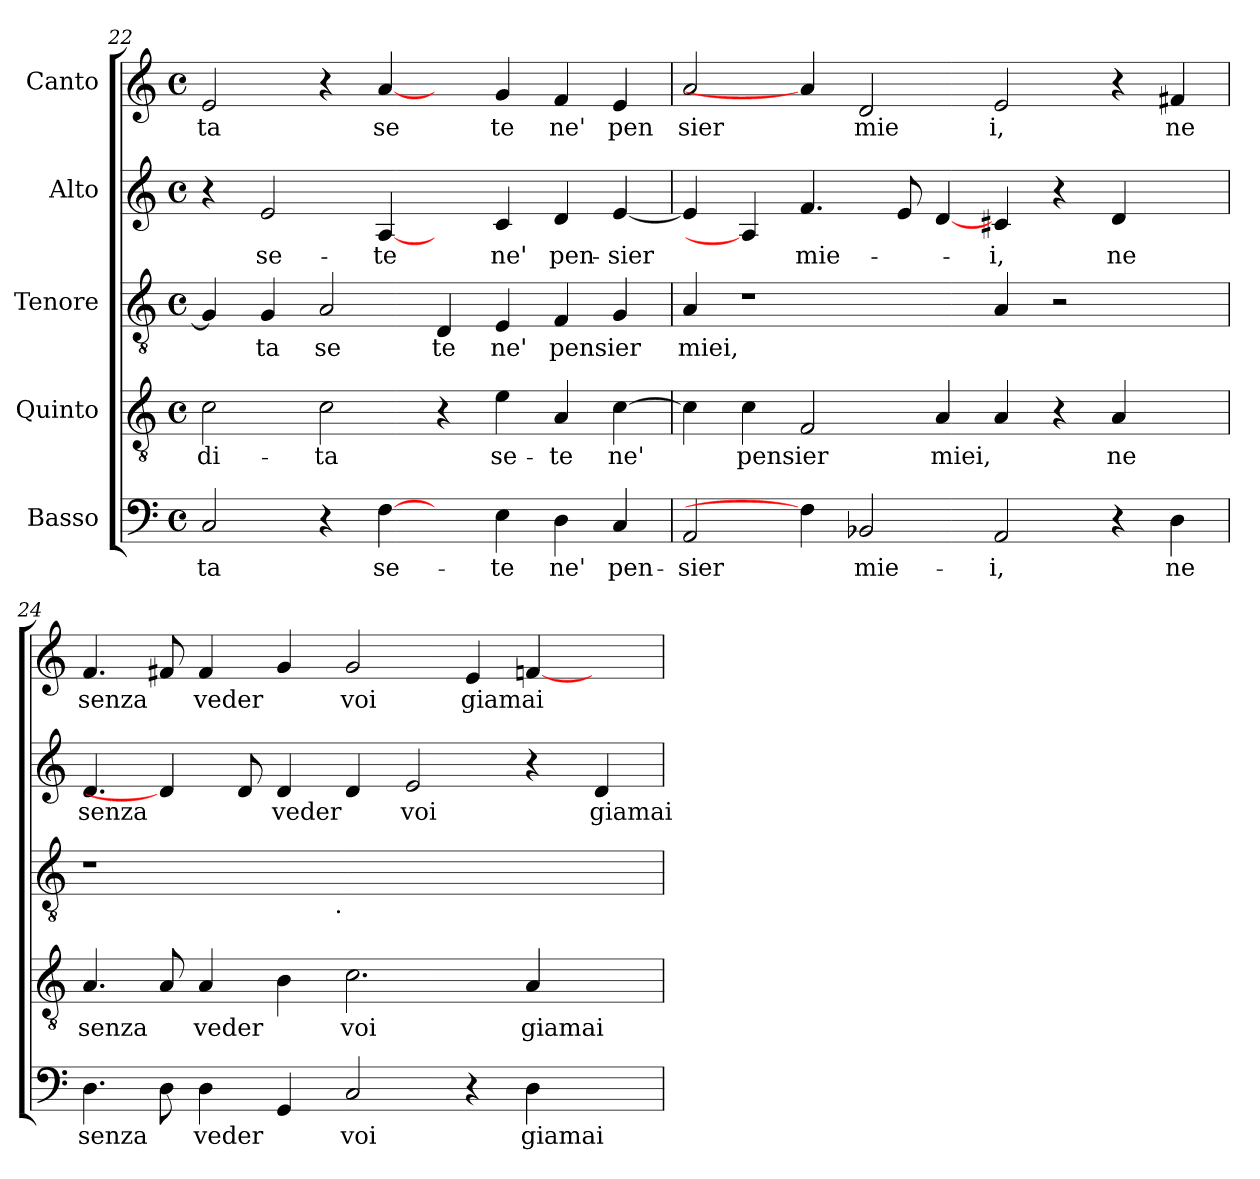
**kern	**text	**kern	**text	**kern	**text	**kern	**text	**kern	**text
*part5	*part5	*part4	*part4	*part3	*part3	*part2	*part2	*part1	*part1
*staff5	*staff5	*staff4	*staff4	*staff3	*staff3	*staff2	*staff2	*staff1	*staff1
*I"Basso	*	*I"Quinto	*	*I"Tenore	*	*I"Alto	*	*I"Canto	*
*clefF4	*	*clefGv2	*	*clefGv2	*	*clefG2	*	*clefG2	*
*M4/4	*	*M4/4	*	*M4/4	*	*M4/4	*	*M4/4	*
*met(c)	*	*met(c)	*	*met(c)	*	*met(c)	*	*met(c)	*
=22	=22	=22	=22	=22	=22	=22	=22	=22	=22
!	!LO:LY:b:cj	!	!LO:LY:b:cj	!	!	!	!	!	!LO:LY:b:cj
2C/	-ta	2c\	-di-	4G/]	.	4r	.	2e/	ta
!	!	!	!	!	!LO:LY:b:cj	!	!LO:LY:b:cj	!	!
.	.	.	.	4G/	ta	2e/	se-	.	.
!	!	!	!LO:LY:b:cj	!	!LO:LY:b:cj	!	!	!	!
4r	.	2c\	-ta	2A/	se	.	.	4r	.
!	!LO:LY:b:cj	!	!	!	!	!	!LO:LY:b:cj	!	!LO:LY:b:cj
[4F\	se-	.	.	.	.	[4A/	-te	[4a/	se
!	!	!	!	!	!LO:LY:b:cj	!	!	!	!
4ryy	.	4r	.	4D/	te	4ryy	.	4ryy	.
!	!LO:LY:b:cj	!	!LO:LY:b:cj	!	!LO:LY:b:cj	!	!LO:LY:b:cj	!	!LO:LY:b:cj
4E\	-te	4e\	se-	4E/	ne'	4c/	ne'	4g/	te
!	!LO:LY:b:cj	!	!LO:LY:b:cj	!	!LO:LY:b	!	!LO:LY:b:cj	!	!LO:LY:b:cj
4D\	ne'	4A/	-te	4F/	pensier	4d/	pen-	4f/	ne'
!	!LO:LY:b:cj	!	!LO:LY:b	!	!	!	!LO:LY:b	!	!LO:LY:b:cj
4C/	pen-	[>4c\	ne'	4G/	.	[<4e/	-sier	4e/	pen
=23	=23	=23	=23	=23	=23	=23	=23	=23	=23
!	!LO:LY:b:cj	!	!	!	!LO:LY:b:cj	!	!	!	!LO:LY:b:cj
2AA/	-sier	4c\]	.	4A/	miei,	4e/]	.	2a/	sier
!	!	!	!LO:LY:b	!	!	!	!	!	!
.	.	4c\	pensier	1r	.	4A/]	.	.	.
!	!	!	!	!	!	!	!LO:LY:b	!	!
4F\]	.	2F/	.	.	.	4.f/	mie-	4a/]	.
!	!LO:LY:b:cj	!	!	!	!	!	!	!	!LO:LY:b:cj
2BB-X/	mie-	.	.	.	.	.	.	2d/	mie
.	.	.	.	.	.	8e/	.	.	.
!	!	!	!LO:LY:b:cj	!	!	!	!	!	!
.	.	4A/	miei,	.	.	[4d/	.	.	.
!	!LO:LY:b:cj	!	!	!	!	!	!LO:LY:b:cj	!	!LO:LY:b:cj
2AA/	-i,	4A/	.	4A/	.	4c#X/	-i,	2e/	i,
.	.	4r	.	2r	.	4r	.	.	.
!	!	!	!LO:LY:b:cj	!	!	!	!LO:LY:b:cj	!	!
4r	.	4A/	ne	.	.	4d/	ne	4r	.
!	!LO:LY:b:cj	!	!	!	!	!	!	!	!LO:LY:b:cj
4D\	ne	4ryy	.	4ryy	.	4ryy	.	4f#X/	ne
=24	=24	=24	=24	=24	=24	=24	=24	=24	=24
!	!LO:LY:b:cj	!	!LO:LY:b:cj	!	!	!	!LO:LY:b:cj	!	!LO:LY:b:cj
*	*	*	*	*^	*	*	*	*	*
4.D\	senza	4.A/	senza	1r	2ryy	.	4.d/	senza	4.f/	senza
8D\	.	8A/	.	.	.	.	4d/]	.	8f#X/	.
!	!LO:LY:b	!	!LO:LY:b	!	!	!	!	!	!	!LO:LY:b
4D\	veder	4A/	veder	.	4ryy	.	.	.	4f#/	veder
.	.	.	.	.	.	.	8d/	.	.	.
!	!	!	!	!	!	!	!	!LO:LY:b	!	!
4GG/	.	4B\	.	.	8...ryy	.	4d/	veder	4g/	.
!	!	!	!	!	!LO:TX:b:t=.	!	!	!	!	!
.	.	.	.	.	1ryy	.	.	.	.	.
!	!LO:LY:b:cj	!	!LO:LY:b:cj	!	!	!	!	!	!	!LO:LY:b:cj
2C/	voi	2.c\	voi	1ryy	.	.	4d/	.	2g/	voi
!	!	!	!	!	!	!	!	!LO:LY:b:cj	!	!
.	.	.	.	.	.	.	2e/	voi	.	.
!	!	!	!	!	!	!	!	!	!	!LO:LY:b
4r	.	.	.	.	.	.	.	.	4e/	giamai
!	!LO:LY:b	!	!LO:LY:b	!	!	!	!	!	!	!
4D\	giamai	4A/	giamai	.	.	.	4r	.	[<4fn/	.
.	.	.	.	.	4ryy	.	.	.	.	.
!	!	!	!	!	!	!	!	!LO:LY:b	!	!
4ryy	.	4ryy	.	4ryy	.	.	4d/	giamai	4ryy	.
.	.	.	.	.	64ryy	.	.	.	.	.
*	*	*	*	*v	*v	*	*	*	*	*
=	=	=	=	=	=	=	=	=	=
*-	*-	*-	*-	*-	*-	*-	*-	*-	*-
